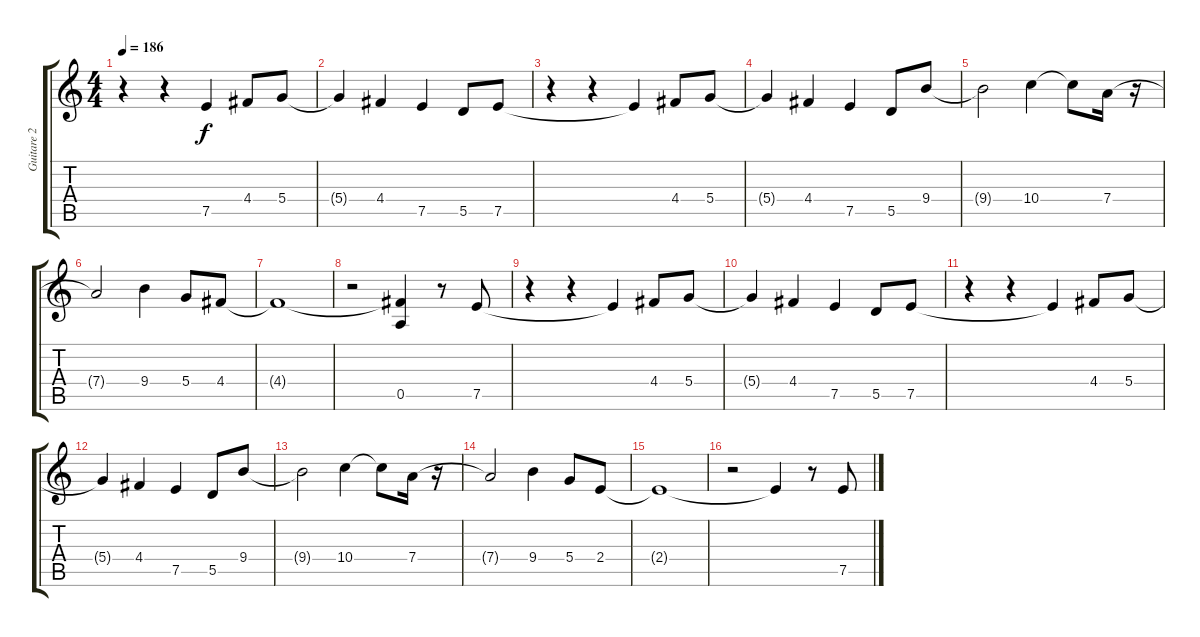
\track ("Guitare 2" "Guitare 2") {instrument distortionguitar}
\staff {score tabs}
\tuning (E4 B3 G3 D3 A2 E2) {hide}
\ts (4 4)
\tempo 186
\clef g2
\ks c
r.4{dy f} r.4 7.5{t}.4 4.4.8 5.4.8 |
5.4{t}.4 4.4.4 7.5.4 5.5.8 7.5.8 |
r.4 r.4 7.5{t}.4 4.4.8 5.4.8 |
5.4{t}.4 4.4.4 7.5.4 5.5.8 9.4.8 |
9.4{t}.2 10.4.4 10.4{t}.8 7.4.16 r.16 |
7.4{t}.2 9.4.4 5.4.8 4.4.8 |
4.4{t}.1 |
r.2 (4.4{t} 0.5).4 r.8 7.5.8 |
r.4 r.4 7.5{t}.4 4.4.8 5.4.8 |
5.4{t}.4 4.4.4 7.5.4 5.5.8 7.5.8 |
r.4 r.4 7.5{t}.4 4.4.8 5.4.8 |
5.4{t}.4 4.4.4 7.5.4 5.5.8 9.4.8 |
9.4{t}.2 10.4.4 10.4{t}.8 7.4.16 r.16 |
7.4{t}.2 9.4.4 5.4.8 2.4.8 |
2.4{t}.1 |
r.2 2.4{t}.4 r.8 7.5.8
